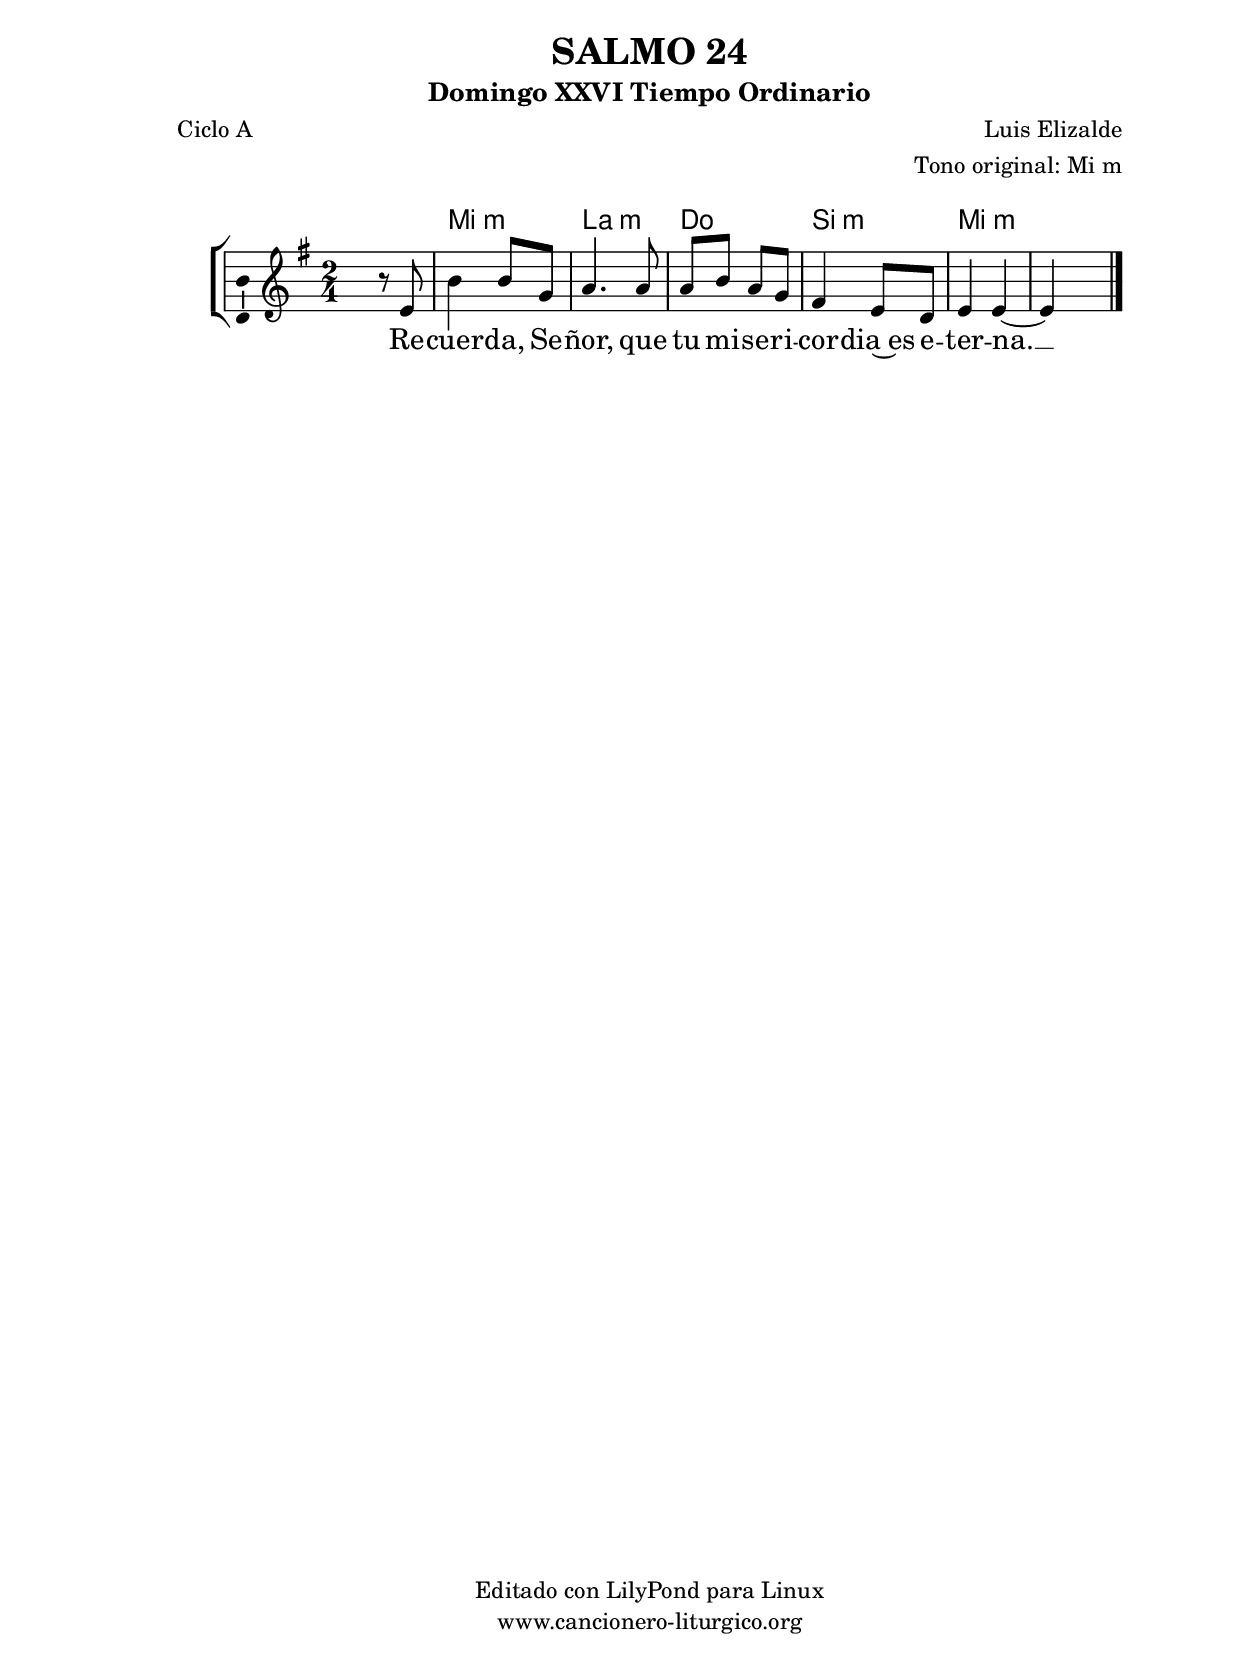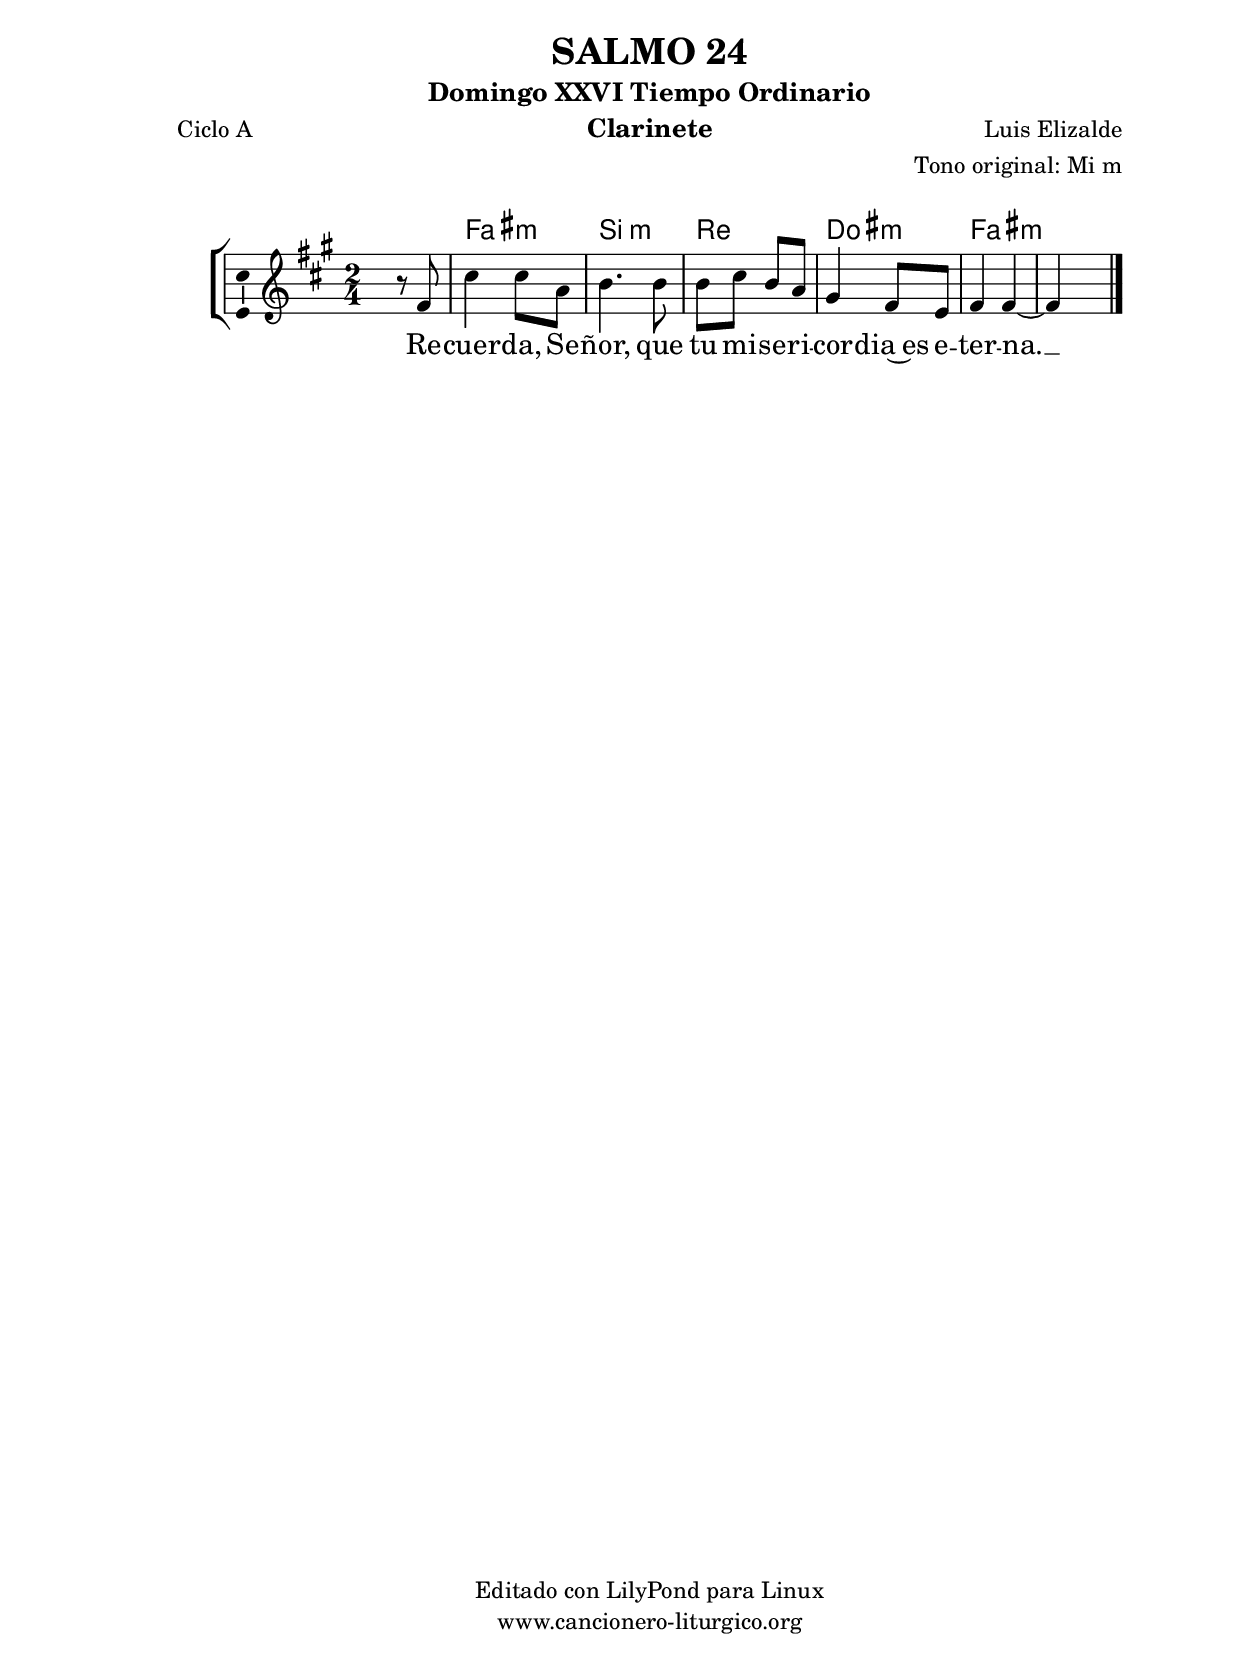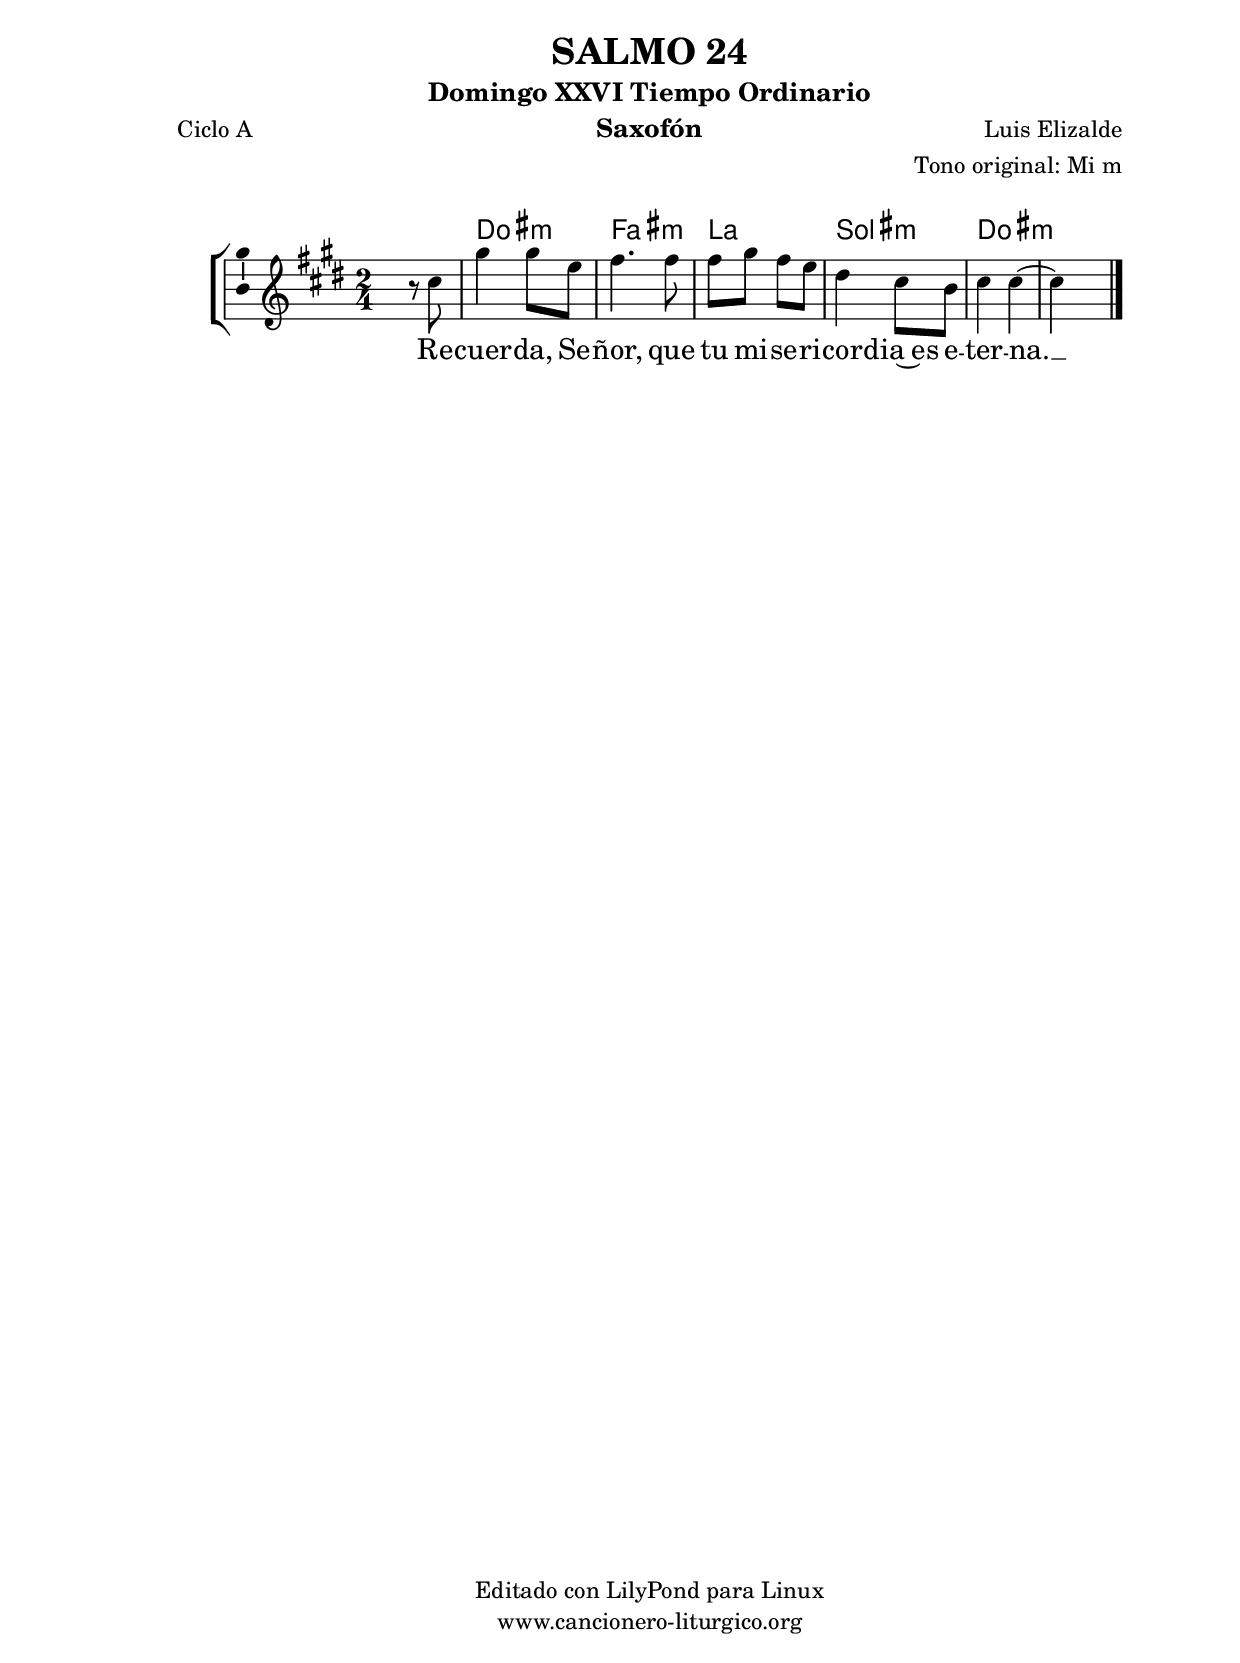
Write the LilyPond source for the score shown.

%
%para convertir .midi en .wav:
%timidity filename.midi -Ow -o finename.wav
%
%
%Para convertir de .wav a .mp3:
%lame -h -m j filename.wav
%
%
%para escuchar el midi:
%timidity nombrefichero.midi
%


%versión de lilypond para la que se ha escrito esta partitura:
\version "2.16.0"

	%Tamaño papel
	#(set-default-paper-size "a4")
	%Tamaño partitura
	#(set-global-staff-size 20)
	%No responde al pulsar sobre una nota
	#(ly:set-option 'point-and-click #f)

%parámetros del encabezamiento:
\header {
	title = "SALMO 24"
	subtitle = "Domingo XXVI Tiempo Ordinario"
	composer = "Luis Elizalde"
	poet = "Ciclo A"
	meter = ""
	arranger = "Tono original: Mi m"
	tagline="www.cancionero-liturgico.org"
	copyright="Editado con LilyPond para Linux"
	}

%parámetros asociados al papel:
\paper  {
	oddHeaderMarkup = \markup {\fill-line { \on-the-fly #not-first-page \fromproperty #'header:title \on-the-fly #not-first-page \fromproperty #'header:composer }}
	evenHeaderMarkup = \markup {\fill-line { \fromproperty #'header:composer \fromproperty #'header:title }}
	#(set-paper-size "a4")
	print-page-number = ##f
	first-page-number = 1
	print-first-page-number = ##f
%	head-separation = 3.0 \cm
	top-margin = 2.0 \cm
	bottom-margin = 0.5\cm
%%%	bottom-margin = -1.0\cm
	left-margin = 3.0 \cm
	line-width = 16.0 \cm 
	indent = 8\mm
	interscoreline = 2.\mm
	between-system-space = 15\mm
%	para que las partituras no llenen la hoja:
	ragged-bottom = ##t
%	idem para la última hoja:
	ragged-last-bottom = ##f
%	para que las partituras llenen el ancho del papel:
	ragged-last = ##f
	after-title-space = 2.5 \cm
%page-count=1
%system-count=8

	%Flexible Vertical Spacing
%	markup-markup-spacing =
%	#'((basic-distance . 15) (minimum-distance . 15) (padding . 3))
	markup-system-spacing =
	#'((basic-distance . 15) (minimum-distance . 15) (padding . 3))
	system-system-spacing =
	#'((basic-distance . 15) (minimum-distance . 15) (padding . 3))
	score-system-spacing =
	#'((basic-distance . 15) (minimum-distance . 15) (padding . 5))
%	top-system-spacing = % header
%	#'((basic-distance . 8) (minimum-distance . 0) (padding . 3))
%	top-markup-spacing =
%	#'((basic-distance . 20) (minimum-distance . 20) (padding . 3))
	last-bottom-spacing = % footer
	#'((basic-distance . 5) (minimum-distance . 5) (padding . 3))
%	score-markup-spacing =
%	#'((basic-distance . 16) (minimum-distance . 13) (padding . 3))

	}


%parámetros que afectan a toda la partitura:
global =  {
	%clave de sol (G):
	\clef G
	%armadura:
%	\transpose ees c
	\key e \minor
	\tempo 4=80
	\set Score.tempoHideNote = ##t
	}


acordes = {
	\italianChords
	\chordmode {
%	\transpose ees c
{

s2
e2:m a:m c b:m e:m s

	}
	}
}

melodia = 
%\transpose ees c
{
	\relative c'{
	\time 2/4
%	\partial 4*1

s4 r8 e8
b'4 b8 g
a4. a8
a8 b a g
fis4 e8 d
e4 e~
e4 s4

	\bar "|."
	}
	}


texto = \lyricmode {
Re -- cuer -- da, Se -- ñor, que tu mi -- se -- ri -- cor -- dia~es e -- ter -- na. __
	}


acordesStaff = \context ChordNames = acordesStaff <<
	\set chordChanges = ##t
	\acordes
	>>


vozStaff = \context Voice = vozStaff
\with {\consists "Ambitus_engraver"}
<<
%	\set Staff.instrumentName = ""
%	\set Staff.shortInstrumentName = ""
%	\set Staff.midiInstrument = #"clarinet"
%	\set Staff.midiInstrument = #"cello"
%	\set Staff.midiInstrument = #"flute"
	\set Staff.midiInstrument = #"electric guitar (jazz)"
%	\set Staff.midiInstrument = #"english horn"
%	\set Staff.midiInstrument = #"violin"
%	\set Staff.midiInstrument = #"glockenspiel"
	\set Staff.midiMinimumVolume = #0.7
	\set Staff.midiMaximumVolume = #0.9
	\global
	\melodia
	>>


textoStaff = \context Lyrics = textoStaff <<
	\lyricsto vozStaff \texto
	>>

\book {
	\score {
		\context ChoirStaff {
			\override StaffGroup.SystemStartBracket #'collapse-height = #1
			\override Score.SystemStartBar #'collapse-height = #1
			<<
			\acordesStaff
			\vozStaff
			\textoStaff
			>>
			}
		\layout {
	    		\context {
				\Lyrics
				\override LyricText #'font-size = #2
				}
	   		 \context {
				\Score
				%fontSize = #3
				\override StaffSymbol #'staff-space = #(magstep +3)
				%\override Beam #'thickness = #0.55
				%\override SpacingSpanner #'spacing-increment = #1.0
				%\override Slur #'height-limit = #1.5
				}
			}
		}
	\score {
		\unfoldRepeats
		\context ChoirStaff {
			<<
			\acordesStaff
			\vozStaff
			>>
			}
		\midi {
	  		\context {
	  			\Score
				tempoWholesPerMinute = #(ly:make-moment 70 4)
				}
			}
		}
	}

%Partitura para clarinete
#(define output-suffix "C")
\book {
	\header{
		instrument = "Clarinete"
		}
	\score {
		\context ChoirStaff {
			\override StaffGroup.SystemStartBracket #'collapse-height = #1
			\override Score.SystemStartBar #'collapse-height = #1
\transpose c d
			<<
			\acordesStaff
			\vozStaff
			\textoStaff
			>>
			}
		\layout {
	    		\context {
				\Lyrics
				\override LyricText #'font-size = #2
				}
	   		 \context {
				\Score
				%fontSize = #3
				\override StaffSymbol #'staff-space = #(magstep +3)
				%\override Beam #'thickness = #0.55
				%\override SpacingSpanner #'spacing-increment = #1.0
				%\override Slur #'height-limit = #1.5
				}
			}
		}
	}

%Partitura para saxofón
#(define output-suffix "S")
\book {
	\header{
		instrument = "Saxofón"
		}
	\score {
		\context ChoirStaff {
			\override StaffGroup.SystemStartBracket #'collapse-height = #1
			\override Score.SystemStartBar #'collapse-height = #1
\transpose c a
			<<
			\acordesStaff
			\vozStaff
			\textoStaff
			>>
			}
		\layout {
	    		\context {
				\Lyrics
				\override LyricText #'font-size = #2
				}
	   		 \context {
				\Score
				%fontSize = #3
				\override StaffSymbol #'staff-space = #(magstep +3)
				%\override Beam #'thickness = #0.55
				%\override SpacingSpanner #'spacing-increment = #1.0
				%\override Slur #'height-limit = #1.5
				}
			}
		}
	}

